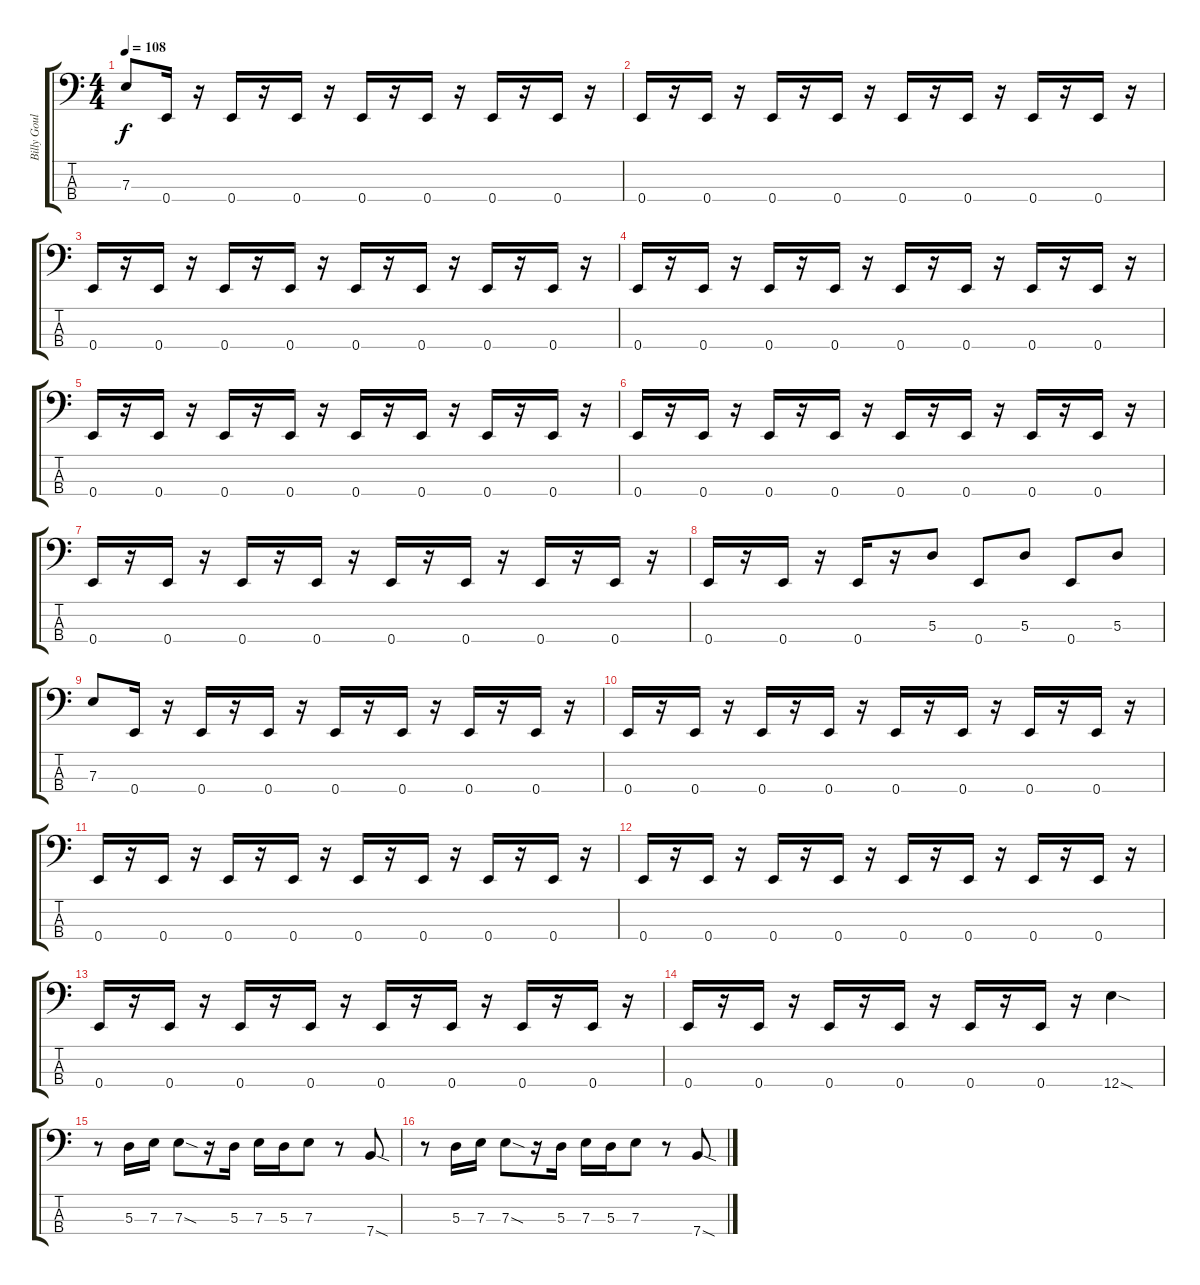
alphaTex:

\track ("Billy Gould" "Billy Goul") {instrument electricbassfinger}
\staff {score tabs}
\tuning (G2 D2 A1 E1) {hide}
\ts (4 4)
\tempo 108
\clef f4
\ks c
7.3.8{dy f} 0.4.16 r.16 0.4.16 r.16 0.4.16 r.16 0.4.16 r.16 0.4.16 r.16 0.4.16 r.16 0.4.16 r.16 |
0.4.16 r.16 0.4.16 r.16 0.4.16 r.16 0.4.16 r.16 0.4.16 r.16 0.4.16 r.16 0.4.16 r.16 0.4.16 r.16 |
0.4.16 r.16 0.4.16 r.16 0.4.16 r.16 0.4.16 r.16 0.4.16 r.16 0.4.16 r.16 0.4.16 r.16 0.4.16 r.16 |
0.4.16 r.16 0.4.16 r.16 0.4.16 r.16 0.4.16 r.16 0.4.16 r.16 0.4.16 r.16 0.4.16 r.16 0.4.16 r.16 |
0.4.16 r.16 0.4.16 r.16 0.4.16 r.16 0.4.16 r.16 0.4.16 r.16 0.4.16 r.16 0.4.16 r.16 0.4.16 r.16 |
0.4.16 r.16 0.4.16 r.16 0.4.16 r.16 0.4.16 r.16 0.4.16 r.16 0.4.16 r.16 0.4.16 r.16 0.4.16 r.16 |
0.4.16 r.16 0.4.16 r.16 0.4.16 r.16 0.4.16 r.16 0.4.16 r.16 0.4.16 r.16 0.4.16 r.16 0.4.16 r.16 |
0.4.16 r.16 0.4.16 r.16 0.4.16 r.16 5.3.8 0.4.8 5.3.8 0.4.8 5.3.8 |
7.3.8 0.4.16 r.16 0.4.16 r.16 0.4.16 r.16 0.4.16 r.16 0.4.16 r.16 0.4.16 r.16 0.4.16 r.16 |
0.4.16 r.16 0.4.16 r.16 0.4.16 r.16 0.4.16 r.16 0.4.16 r.16 0.4.16 r.16 0.4.16 r.16 0.4.16 r.16 |
0.4.16 r.16 0.4.16 r.16 0.4.16 r.16 0.4.16 r.16 0.4.16 r.16 0.4.16 r.16 0.4.16 r.16 0.4.16 r.16 |
0.4.16 r.16 0.4.16 r.16 0.4.16 r.16 0.4.16 r.16 0.4.16 r.16 0.4.16 r.16 0.4.16 r.16 0.4.16 r.16 |
0.4.16 r.16 0.4.16 r.16 0.4.16 r.16 0.4.16 r.16 0.4.16 r.16 0.4.16 r.16 0.4.16 r.16 0.4.16 r.16 |
0.4.16 r.16 0.4.16 r.16 0.4.16 r.16 0.4.16 r.16 0.4.16 r.16 0.4.16 r.16 12.4{sod}.4 |
r.8 5.3.16 7.3.16 7.3{sod}.8 r.16 5.3.16 7.3.16 5.3.16 7.3.8 r.8 7.4{sod}.8 |
r.8 5.3.16 7.3.16 7.3{sod}.8 r.16 5.3.16 7.3.16 5.3.16 7.3.8 r.8 7.4{sod}.8
